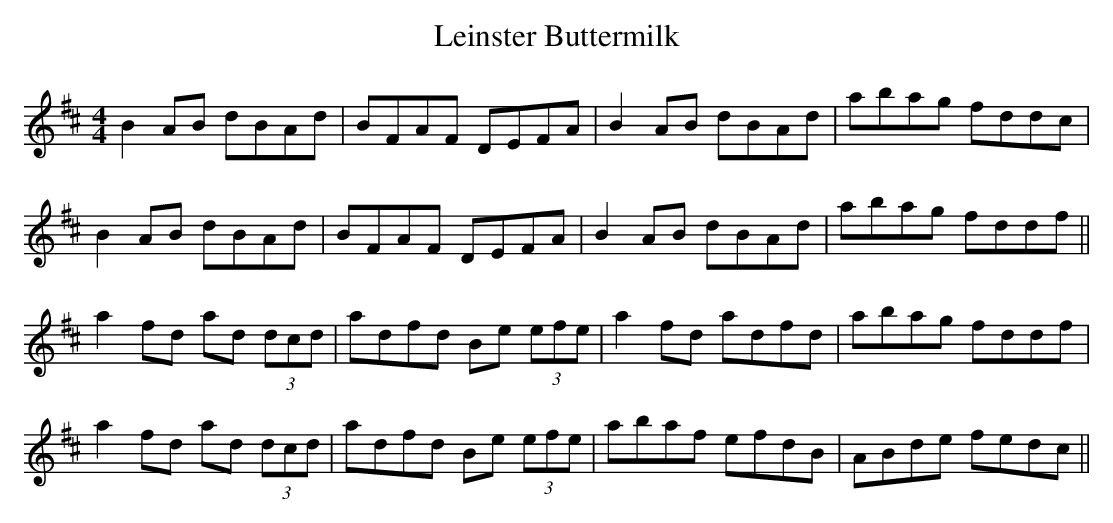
X:1
T: Leinster Buttermilk
M: 4/4
L: 1/8
K: D
B2 AB dBAd |BFAF DEFA|B2 AB dBAd|abag fddc |
B2 AB dBAd |BFAF DEFA|B2 AB dBAd|abag fddf ||
a2 fd ad (3dcd | adfd Be (3efe | a2 fd adfd |\
abag fddf |
a2 fd ad (3dcd | adfd Be (3efe | abaf efdB |\
ABde fedc ||
